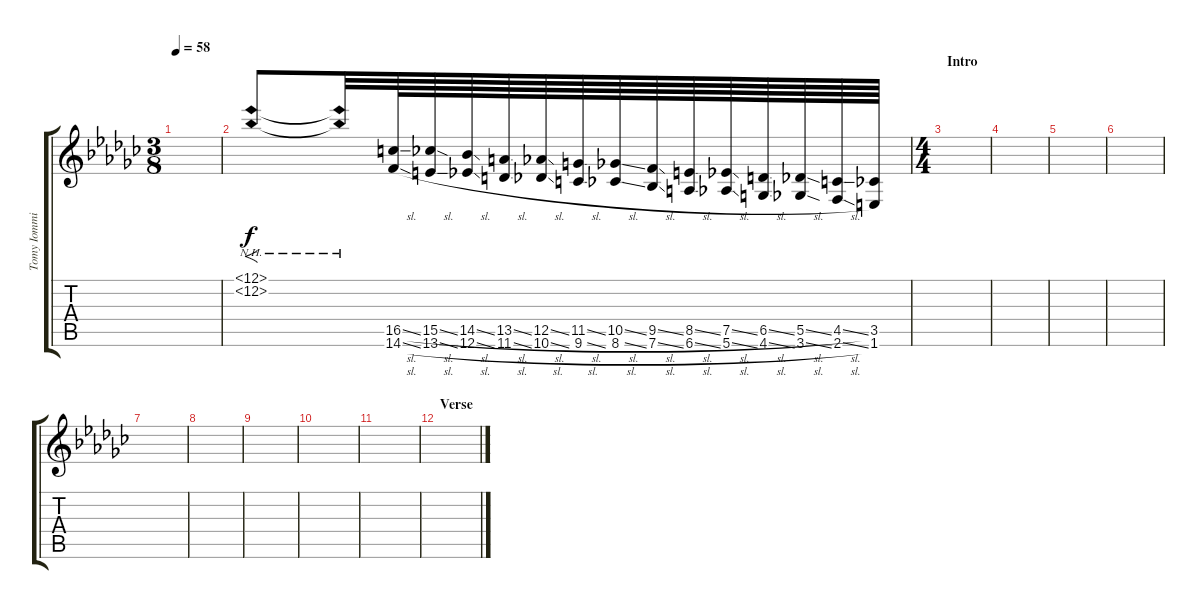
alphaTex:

\track ("Tomy Iommi" "Tomy Iommi") {instrument distortionguitar}
\staff {score tabs}
\tuning (Eb4 Bb3 Gb3 Db3 Ab2 Eb2) {hide}
\ts (3 8)
\tempo 58
\clef g2
\ks ebminor
|
(12.1{nh} 12.2{nh}).8{f} (12.1{nh t} 12.2{nh t}).32 (16.5{sl} 14.6{sl}).64 (15.5{sl} 13.6{sl}).64 (14.5{sl} 12.6{sl}).64 (13.5{sl} 11.6{sl}).64 (12.5{sl} 10.6{sl}).64 (11.5{sl} 9.6{sl}).64 (10.5{sl} 8.6{sl}).64 (9.5{sl} 7.6{sl}).64 (8.5{sl} 6.6{sl}).64 (7.5{sl} 5.6{sl}).64 (6.5{sl} 4.6{sl}).64 (5.5{sl} 3.6{sl}).64 (4.5{sl} 2.6{sl}).64 (3.5 1.6).64 |
\ts (4 4)
\section ("" "Intro")
|
|
|
|
|
|
|
|
|
\section ("" "Verse")
